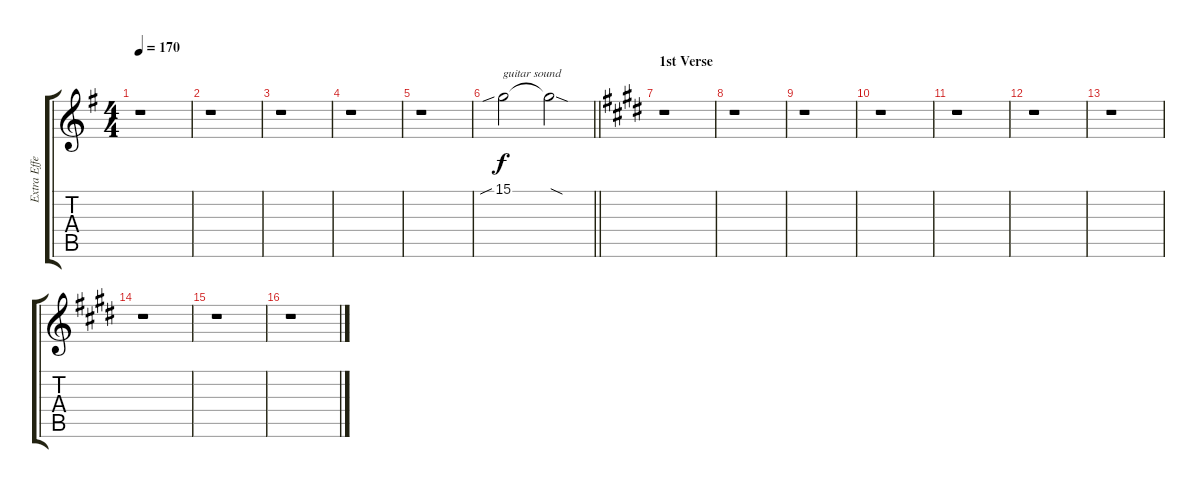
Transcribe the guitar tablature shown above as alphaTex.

\track ("Extra Effects" "Extra Effe") {instrument reversecymbal}
\staff {score tabs}
\tuning (E4 B3 G3 D3 A2 E2) {hide}
\ts (4 4)
\tempo 170
\clef g2
\ks eminor
r.1{dy f} |
r.1 |
r.1 |
r.1 |
r.1{instrument guitarharmonics} |
\barLineRight lightlight
15.1{sib}.2{txt "guitar sound"} 15.1{sod t}.2 |
\section ("" "1st Verse")
\ks e
r.1 |
r.1 |
r.1 |
r.1 |
r.1 |
r.1 |
r.1 |
r.1 |
r.1 |
r.1
